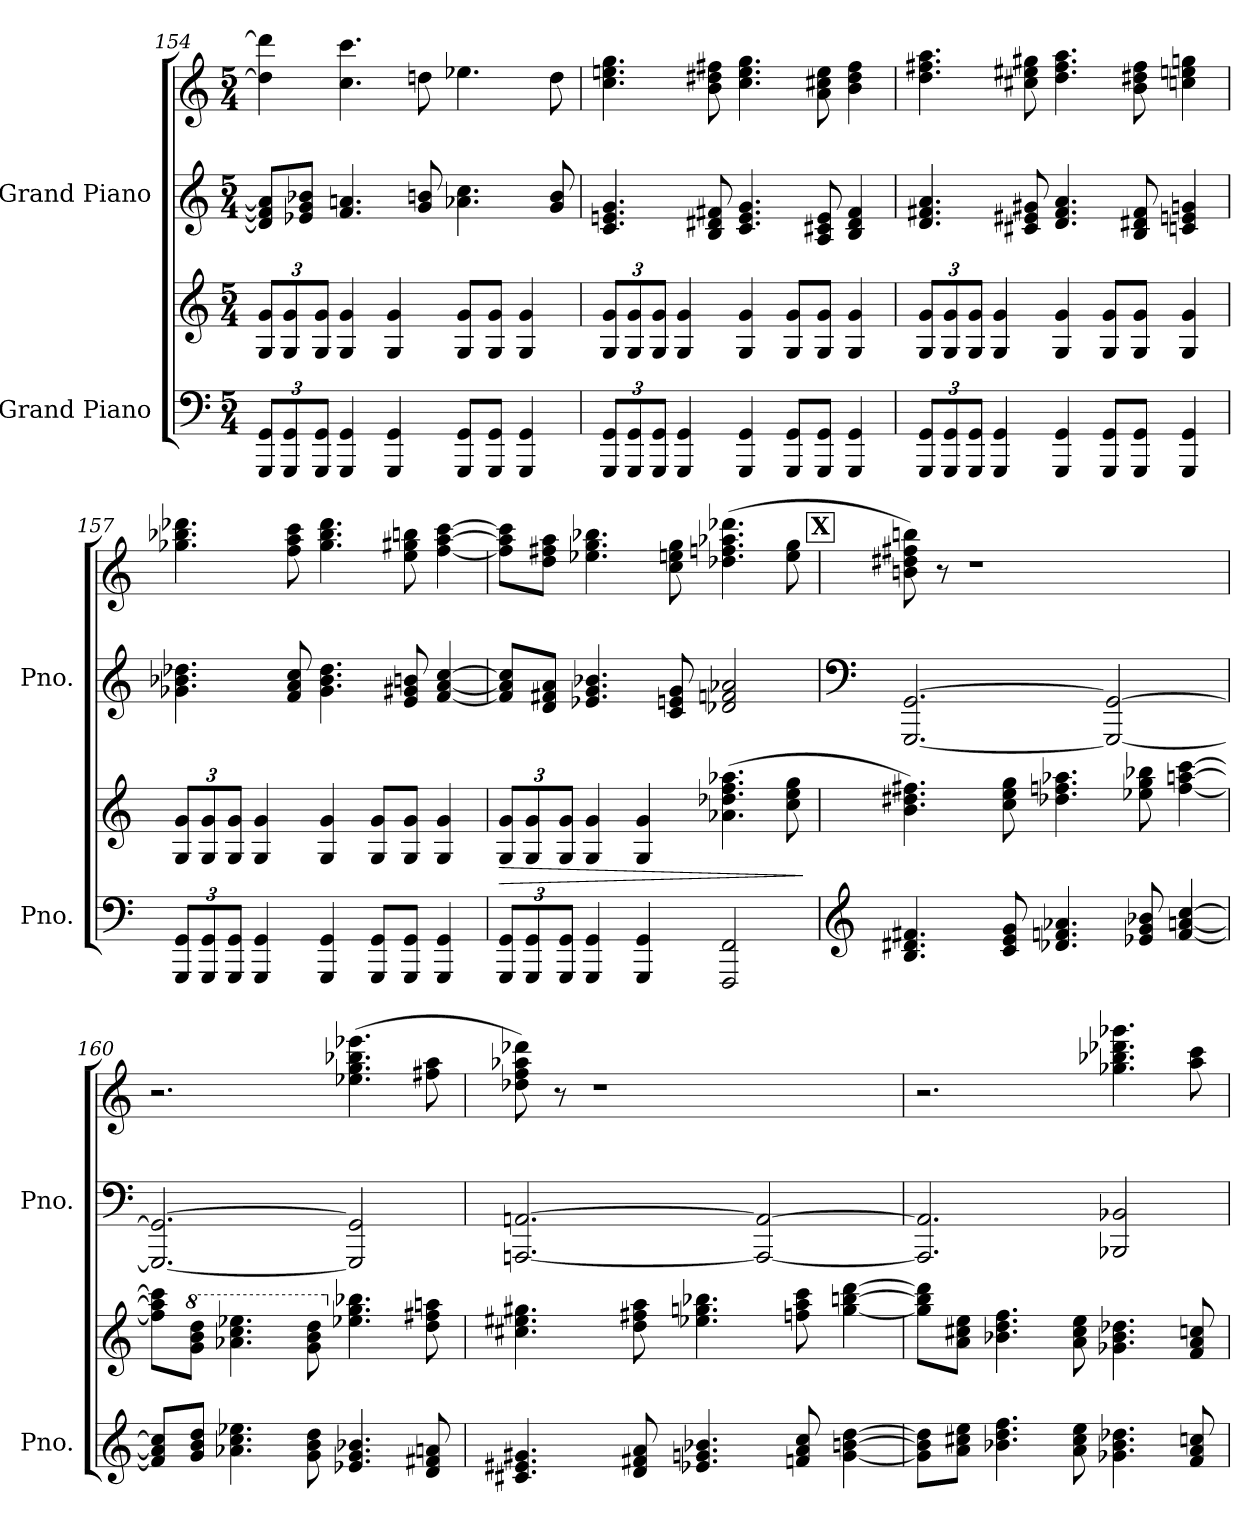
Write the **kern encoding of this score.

**kern	**kern	**dynam	**kern	**kern
*part2	*part2	*part2	*part1	*part1
*staff4	*staff3	*staff3/4	*staff2	*staff1
*I"Grand Piano	*	*	*I"Grand Piano	*
*I'Pno.	*	*	*I'Pno.	*
*clefF4	*clefG2	*	*clefG2	*clefG2
*k[]	*k[]	*	*k[]	*k[]
*M5/4	*M5/4	*	*M5/4	*M5/4
*Xbrackettup	*Xbrackettup	*	*	*
=154	=154	=154	=154	=154
12GGG/ 12GG/L	12G/ 12g/L	.	8d-]/ 8f]/ 8a-]/L	4dd-\] 4ddd-\]
12GGG/ 12GG/	12G/ 12g/	.	.	.
.	.	.	8e-X/ 8g/ 8b-X/J	.
12GGG/ 12GG/J	12G/ 12g/J	.	.	.
4GGG/ 4GG/	4G/ 4g/	.	4.f/ 4.an/	4.cc\ 4.ccc\
4GGG/ 4GG/	4G/ 4g/	.	.	.
.	.	.	8g/ 8bn/	8ddn\
8GGG/ 8GG/L	8G/ 8g/L	.	4.a-X\ 4.cc\	4.ee-X\
8GGG/ 8GG/J	8G/ 8g/J	.	.	.
4GGG/ 4GG/	4G/ 4g/	.	.	.
.	.	.	8g/ 8b/	8dd\
!!LO:LB:g=z
=155	=155	=155	=155	=155
12GGG/ 12GG/L	12G/ 12g/L	.	4.c/ 4.en/ 4.g/	4.cc\ 4.een\ 4.gg\
12GGG/ 12GG/	12G/ 12g/	.	.	.
12GGG/ 12GG/J	12G/ 12g/J	.	.	.
4GGG/ 4GG/	4G/ 4g/	.	.	.
.	.	.	8B/ 8d#X/ 8f#X/	8b\ 8dd#X\ 8ff#X\
4GGG/ 4GG/	4G/ 4g/	.	4.c/ 4.e/ 4.g/	4.cc\ 4.ee\ 4.gg\
8GGG/ 8GG/L	8G/ 8g/L	.	.	.
8GGG/ 8GG/J	8G/ 8g/J	.	8A/ 8c#X/ 8e/	8a\ 8cc#X\ 8ee\
4GGG/ 4GG/	4G/ 4g/	.	4B/ 4d#/ 4f#/	4b\ 4dd#\ 4ff#\
=156	=156	=156	=156	=156
12GGG/ 12GG/L	12G/ 12g/L	.	4.d/ 4.f#X/ 4.a/	4.dd\ 4.ff#X\ 4.aa\
12GGG/ 12GG/	12G/ 12g/	.	.	.
12GGG/ 12GG/J	12G/ 12g/J	.	.	.
4GGG/ 4GG/	4G/ 4g/	.	.	.
.	.	.	8c#X/ 8e#X/ 8g#X/	8cc#X\ 8ee#X\ 8gg#X\
4GGG/ 4GG/	4G/ 4g/	.	4.d/ 4.f#/ 4.a/	4.dd\ 4.ff#\ 4.aa\
8GGG/ 8GG/L	8G/ 8g/L	.	.	.
8GGG/ 8GG/J	8G/ 8g/J	.	8B/ 8d#X/ 8f#/	8b\ 8dd#X\ 8ff#\
4GGG/ 4GG/	4G/ 4g/	.	4cn/ 4en/ 4gn/	4ccn\ 4een\ 4ggn\
=157	=157	=157	=157	=157
12GGG/ 12GG/L	12G/ 12g/L	.	4.g-X\ 4.b-X\ 4.dd-X\	4.gg-X\ 4.bb-X\ 4.ddd-X\
12GGG/ 12GG/	12G/ 12g/	.	.	.
12GGG/ 12GG/J	12G/ 12g/J	.	.	.
4GGG/ 4GG/	4G/ 4g/	.	.	.
.	.	.	8f/ 8a/ 8cc/	8ff\ 8aa\ 8ccc\
4GGG/ 4GG/	4G/ 4g/	.	4.g-\ 4.b-\ 4.dd-\	4.gg-\ 4.bb-\ 4.ddd-\
8GGG/ 8GG/L	8G/ 8g/L	.	.	.
8GGG/ 8GG/J	8G/ 8g/J	.	8e/ 8g#X/ 8bn/	8ee\ 8gg#X\ 8bbn\
4GGG/ 4GG/	4G/ 4g/	.	[4f/ [4a/ [4cc/	[4ff\ [4aa\ [4ccc\
=158	=158	=158	=158	=158
!	!	!LO:HP:b	!	!
12GGG/ 12GG/L	12G/ 12g/L	>	8f]/ 8a]/ 8cc]/L	8ff]\ 8aa]\ 8ccc]\L
12GGG/ 12GG/	12G/ 12g/	.	.	.
.	.	.	8d/ 8f#X/ 8a/J	8dd\ 8ff#X\ 8aa\J
12GGG/ 12GG/J	12G/ 12g/J	.	.	.
4GGG/ 4GG/	4G/ 4g/	.	4.e-X/ 4.g/ 4.b-X/	4.ee-X\ 4.gg\ 4.bb-X\
4GGG/ 4GG/	4G/ 4g/	.	.	.
.	.	.	8c/ 8en/ 8g/	8cc\ 8een\ 8gg\
2FFF/ 2FF/	(>4.a-X\ 4.dd-X\ 4.ff\ 4.aa-X\	.	2d-X/ 2fn/ 2a-X/	(>4.dd-X\ 4.ffn\ 4.aa-X\ 4.ddd-X\
.	8cc\ 8ee\ 8gg\	.	.	8ee\ 8gg\
.	.	]	.	.
!!LO:LB:g=z
!!LO:REH:place=s1:a:B:fs=14:t=X
=159	=159	=159	=159	=159
*clefG2	*	*	*clefF4	*
4.B/ 4.d#X/ 4.f#X/	4.b\ 4.dd#X\ 4.ff#X\)	.	[2.GGG/ [2.GG/	8bn\ 8dd#X\ 8ff#X\ 8bbn\)
.	.	.	.	8r
.	.	.	.	1r
8c/ 8e/ 8g/	8cc\ 8ee\ 8gg\	.	.	.
4.d-X/ 4.fn/ 4.a-X/	4.dd-X\ 4.ffn\ 4.aa-X\	.	.	.
.	.	.	2GGG/_ 2GG/_	.
8e-X/ 8g/ 8b-X/	8ee-X\ 8gg\ 8bb-X\	.	.	.
[4f/ [4an/ [4cc/	[4ff\ [4aan\ [4ccc\	.	.	.
=160	=160	=160	=160	=160
8f/] 8a/] 8cc/]L	8ff\] 8aa\] 8ccc\]L	.	2.GGG/_ 2.GG/_	2.r
*	*8va	*	*	*
8g/ 8b/ 8dd/J	8gg\ 8bb\ 8ddd\J	.	.	.
4.a-X\ 4.cc\ 4.ee-X\	4.aa-X\ 4.ccc\ 4.eee-X\	.	.	.
8g\ 8b\ 8dd\	8gg\ 8bb\ 8ddd\	.	.	.
*	*X8va	*	*	*
4.e-X/ 4.g/ 4.b-X/	4.ee-X\ 4.gg\ 4.bb-X\	.	2GGG/] 2GG/]	(>4.ee-X\ 4.gg\ 4.bb-X\ 4.eee-X\
8d/ 8f#X/ 8an/	8dd\ 8ff#X\ 8aan\	.	.	8ff#X\ 8aa\
=161	=161	=161	=161	=161
4.c#X/ 4.e#X/ 4.g#X/	4.cc#X\ 4.ee#X\ 4.gg#X\	.	[2.AAAn/ [2.AAn/	8dd-X\ 8ff\ 8aa-X\ 8ddd-X\)
.	.	.	.	8r
.	.	.	.	1r
8d/ 8f#X/ 8a/	8dd\ 8ff#X\ 8aa\	.	.	.
4.e-X/ 4.gn/ 4.b-X/	4.ee-X\ 4.ggn\ 4.bb-X\	.	.	.
.	.	.	2AAA/_ 2AA/_	.
8fn/ 8a/ 8cc/	8ffn\ 8aa\ 8ccc\	.	.	.
[4g\ [4bn\ [4dd\	[4gg\ [4bbn\ [4ddd\	.	.	.
!!LO:LB:g=z
=162	=162	=162	=162	=162
8g\] 8b\] 8dd\]L	8gg\] 8bb\] 8ddd\]L	.	2.AAA/] 2.AA/]	2.r
8a\ 8cc#X\ 8ee\J	8a\ 8cc#X\ 8ee\J	.	.	.
4.b-X\ 4.dd\ 4.ff\	4.b-X\ 4.dd\ 4.ff\	.	.	.
8a\ 8cc#\ 8ee\	8a\ 8cc#\ 8ee\	.	.	.
4.g-X\ 4.b-\ 4.dd-X\	4.g-X\ 4.b-\ 4.dd-X\	.	2BBB-X/ 2BB-X/	4.gg-X\ 4.bb-X\ 4.ddd-X\ 4.ggg-X\
8f/ 8a/ 8ccn/	8f/ 8a/ 8ccn/	.	.	8aa\ 8ccc\
=	=	=	=	=
*-	*-	*-	*-	*-
